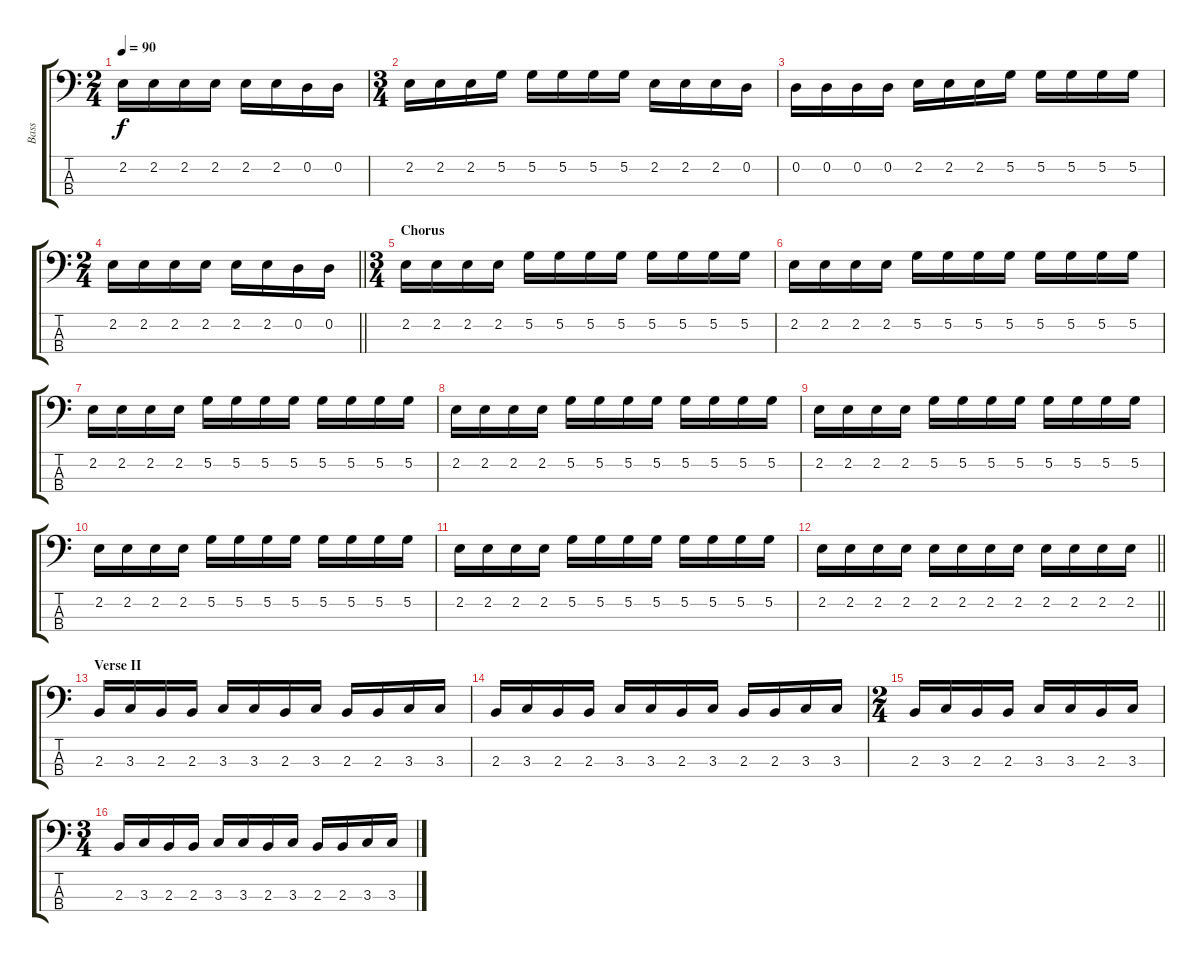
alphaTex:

\track ("Bass" "Bass") {instrument electricbassfinger}
\staff {score tabs}
\tuning (G2 D2 A1 E1) {hide}
\ts (2 4)
\tempo 90
\clef f4
\ks c
2.2.16{dy f} 2.2.16 2.2.16 2.2.16 2.2.16 2.2.16 0.2.16 0.2.16 |
\ts (3 4)
2.2.16 2.2.16 2.2.16 5.2.16 5.2.16 5.2.16 5.2.16 5.2.16 2.2.16 2.2.16 2.2.16 0.2.16 |
0.2.16 0.2.16 0.2.16 0.2.16 2.2.16 2.2.16 2.2.16 5.2.16 5.2.16 5.2.16 5.2.16 5.2.16 |
\ts (2 4)
\barLineRight lightlight
2.2.16 2.2.16 2.2.16 2.2.16 2.2.16 2.2.16 0.2.16 0.2.16 |
\ts (3 4)
\section ("" "Chorus")
2.2.16 2.2.16 2.2.16 2.2.16 5.2.16 5.2.16 5.2.16 5.2.16 5.2.16 5.2.16 5.2.16 5.2.16 |
2.2.16 2.2.16 2.2.16 2.2.16 5.2.16 5.2.16 5.2.16 5.2.16 5.2.16 5.2.16 5.2.16 5.2.16 |
2.2.16 2.2.16 2.2.16 2.2.16 5.2.16 5.2.16 5.2.16 5.2.16 5.2.16 5.2.16 5.2.16 5.2.16 |
2.2.16 2.2.16 2.2.16 2.2.16 5.2.16 5.2.16 5.2.16 5.2.16 5.2.16 5.2.16 5.2.16 5.2.16 |
2.2.16 2.2.16 2.2.16 2.2.16 5.2.16 5.2.16 5.2.16 5.2.16 5.2.16 5.2.16 5.2.16 5.2.16 |
2.2.16 2.2.16 2.2.16 2.2.16 5.2.16 5.2.16 5.2.16 5.2.16 5.2.16 5.2.16 5.2.16 5.2.16 |
2.2.16 2.2.16 2.2.16 2.2.16 5.2.16 5.2.16 5.2.16 5.2.16 5.2.16 5.2.16 5.2.16 5.2.16 |
\barLineRight lightlight
2.2.16 2.2.16 2.2.16 2.2.16 2.2.16 2.2.16 2.2.16 2.2.16 2.2.16 2.2.16 2.2.16 2.2.16 |
\section ("" "Verse II")
2.3.16 3.3.16 2.3.16 2.3.16 3.3.16 3.3.16 2.3.16 3.3.16 2.3.16 2.3.16 3.3.16 3.3.16 |
2.3.16 3.3.16 2.3.16 2.3.16 3.3.16 3.3.16 2.3.16 3.3.16 2.3.16 2.3.16 3.3.16 3.3.16 |
\ts (2 4)
2.3.16 3.3.16 2.3.16 2.3.16 3.3.16 3.3.16 2.3.16 3.3.16 |
\ts (3 4)
2.3.16 3.3.16 2.3.16 2.3.16 3.3.16 3.3.16 2.3.16 3.3.16 2.3.16 2.3.16 3.3.16 3.3.16
